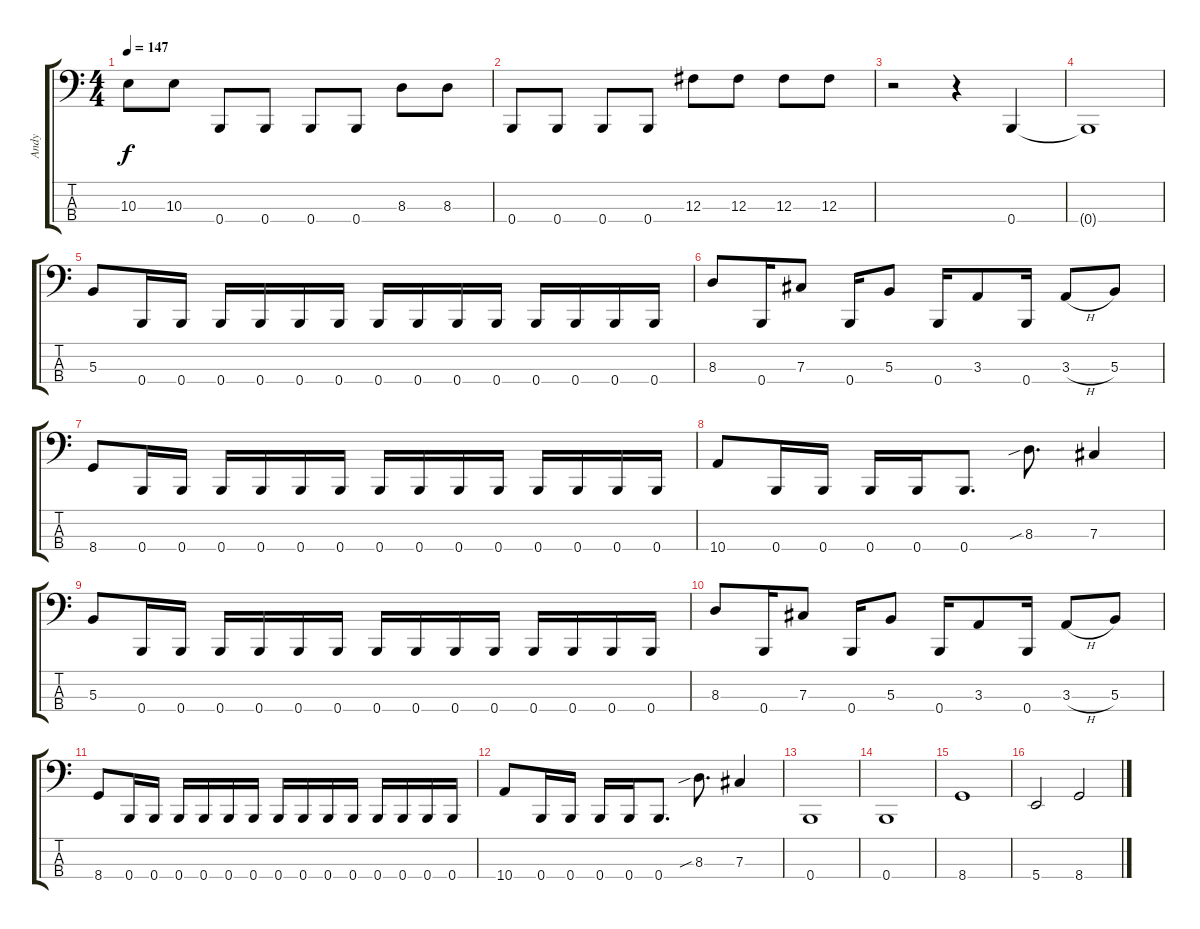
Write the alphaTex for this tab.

\track ("Andy" "Andy") {instrument electricbasspick}
\staff {score tabs}
\tuning (E2 B1 Gb1 B0) {hide}
\ts (4 4)
\tempo 147
\clef f4
\ks c
10.3.8{dy f} 10.3.8 0.4.8 0.4.8 0.4.8 0.4.8 8.3.8 8.3.8 |
0.4.8 0.4.8 0.4.8 0.4.8 12.3.8 12.3.8 12.3.8 12.3.8 |
r.2 r.4 0.4.4 |
0.4{t}.1 |
5.3.8 0.4.16 0.4.16 0.4.16 0.4.16 0.4.16 0.4.16 0.4.16 0.4.16 0.4.16 0.4.16 0.4.16 0.4.16 0.4.16 0.4.16 |
8.3.8 0.4.16 7.3.8 0.4.16 5.3.8 0.4.16 3.3.8 0.4.16 3.3{h}.8 5.3.8 |
8.4.8 0.4.16 0.4.16 0.4.16 0.4.16 0.4.16 0.4.16 0.4.16 0.4.16 0.4.16 0.4.16 0.4.16 0.4.16 0.4.16 0.4.16 |
10.4.8 0.4.16 0.4.16 0.4.16 0.4.16 0.4.8{d} 8.3{sib}.8{d} 7.3.4 |
5.3.8 0.4.16 0.4.16 0.4.16 0.4.16 0.4.16 0.4.16 0.4.16 0.4.16 0.4.16 0.4.16 0.4.16 0.4.16 0.4.16 0.4.16 |
8.3.8 0.4.16 7.3.8 0.4.16 5.3.8 0.4.16 3.3.8 0.4.16 3.3{h}.8 5.3.8 |
8.4.8 0.4.16 0.4.16 0.4.16 0.4.16 0.4.16 0.4.16 0.4.16 0.4.16 0.4.16 0.4.16 0.4.16 0.4.16 0.4.16 0.4.16 |
10.4.8 0.4.16 0.4.16 0.4.16 0.4.16 0.4.8{d} 8.3{sib}.8{d} 7.3.4 |
0.4.1 |
0.4.1 |
8.4.1 |
5.4.2 8.4.2
